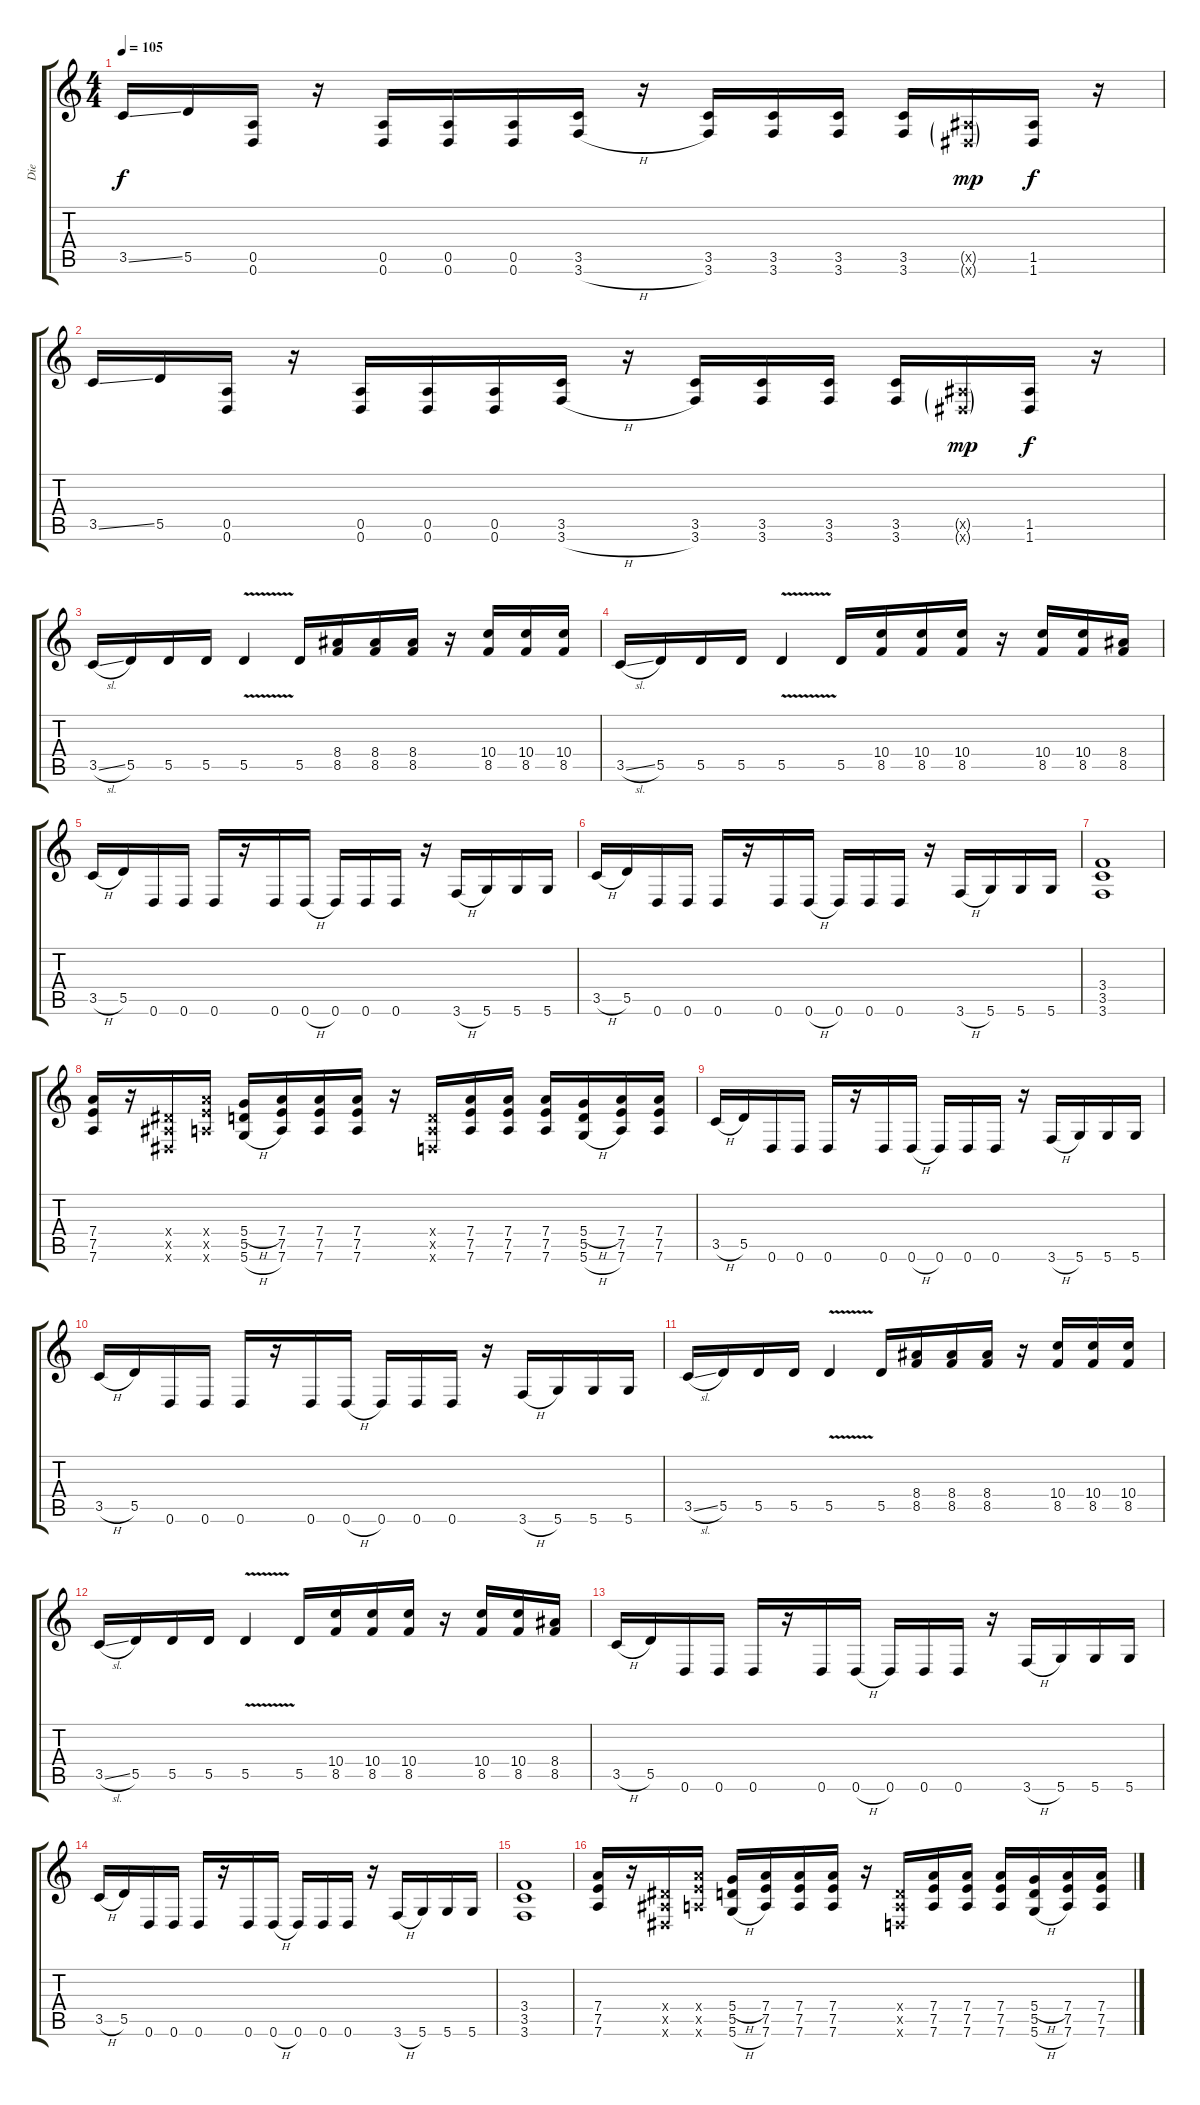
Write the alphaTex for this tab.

\track ("Die" "Die") {instrument distortionguitar}
\staff {score tabs}
\tuning (E4 B3 G3 D3 A2 D2) {hide}
\ts (4 4)
\tempo 105
\clef g2
\ks c
3.5{ss}.16{dy f} 5.5.16 (0.5 0.6).16 r.16 (0.5 0.6).16 (0.5 0.6).16 (0.5 0.6).16 (3.5 3.6{h}).16 r.16 (3.5 3.6).16 (3.5 3.6).16 (3.5 3.6).16 (3.5 3.6).16 (1.5{g x} 1.6{g x}).16{dy mp} (1.5 1.6).16{dy f} r.16 |
3.5{ss}.16 5.5.16 (0.5 0.6).16 r.16 (0.5 0.6).16 (0.5 0.6).16 (0.5 0.6).16 (3.5 3.6{h}).16 r.16 (3.5 3.6).16 (3.5 3.6).16 (3.5 3.6).16 (3.5 3.6).16 (1.5{g x} 1.6{g x}).16{dy mp} (1.5 1.6).16{dy f} r.16 |
3.5{sl}.16 5.5.16 5.5.16 5.5.16 5.5{v}.4 5.5.16 (8.4 8.5).16 (8.4 8.5).16 (8.4 8.5).16 r.16 (10.4 8.5).16 (10.4 8.5).16 (10.4 8.5).16 |
3.5{sl}.16 5.5.16 5.5.16 5.5.16 5.5{v}.4 5.5.16 (10.4 8.5).16 (10.4 8.5).16 (10.4 8.5).16 r.16 (10.4 8.5).16 (10.4 8.5).16 (8.4 8.5).16 |
3.5{h}.16 5.5.16 0.6.16 0.6.16 0.6.16 r.16 0.6.16 0.6{h}.16 0.6.16 0.6.16 0.6.16 r.16 3.6{h}.16 5.6.16 5.6.16 5.6.16 |
3.5{h}.16 5.5.16 0.6.16 0.6.16 0.6.16 r.16 0.6.16 0.6{h}.16 0.6.16 0.6.16 0.6.16 r.16 3.6{h}.16 5.6.16 5.6.16 5.6.16 |
(3.4 3.5 3.6).1 |
(7.4 7.5 7.6).16 r.16 (1.4{x} 1.5{x} 1.6{x}).16 (7.4{x} 7.5{x} 7.6{x}).16 (5.4{h} 5.5 5.6{h}).16 (7.4 7.5 7.6).16 (7.4 7.5 7.6).16 (7.4 7.5 7.6).16 r.16 (0.4{x} 0.5{x} 0.6{x}).16 (7.4 7.5 7.6).16 (7.4 7.5 7.6).16 (7.4 7.5 7.6).16 (5.4{h} 5.5 5.6{h}).16 (7.4 7.5 7.6).16 (7.4 7.5 7.6).16 |
3.5{h}.16 5.5.16 0.6.16 0.6.16 0.6.16 r.16 0.6.16 0.6{h}.16 0.6.16 0.6.16 0.6.16 r.16 3.6{h}.16 5.6.16 5.6.16 5.6.16 |
3.5{h}.16 5.5.16 0.6.16 0.6.16 0.6.16 r.16 0.6.16 0.6{h}.16 0.6.16 0.6.16 0.6.16 r.16 3.6{h}.16 5.6.16 5.6.16 5.6.16 |
3.5{sl}.16 5.5.16 5.5.16 5.5.16 5.5{v}.4 5.5.16 (8.4 8.5).16 (8.4 8.5).16 (8.4 8.5).16 r.16 (10.4 8.5).16 (10.4 8.5).16 (10.4 8.5).16 |
3.5{sl}.16 5.5.16 5.5.16 5.5.16 5.5{v}.4 5.5.16 (10.4 8.5).16 (10.4 8.5).16 (10.4 8.5).16 r.16 (10.4 8.5).16 (10.4 8.5).16 (8.4 8.5).16 |
3.5{h}.16 5.5.16 0.6.16 0.6.16 0.6.16 r.16 0.6.16 0.6{h}.16 0.6.16 0.6.16 0.6.16 r.16 3.6{h}.16 5.6.16 5.6.16 5.6.16 |
3.5{h}.16 5.5.16 0.6.16 0.6.16 0.6.16 r.16 0.6.16 0.6{h}.16 0.6.16 0.6.16 0.6.16 r.16 3.6{h}.16 5.6.16 5.6.16 5.6.16 |
(3.4 3.5 3.6).1 |
(7.4 7.5 7.6).16 r.16 (1.4{x} 1.5{x} 1.6{x}).16 (7.4{x} 7.5{x} 7.6{x}).16 (5.4{h} 5.5 5.6{h}).16 (7.4 7.5 7.6).16 (7.4 7.5 7.6).16 (7.4 7.5 7.6).16 r.16 (0.4{x} 0.5{x} 0.6{x}).16 (7.4 7.5 7.6).16 (7.4 7.5 7.6).16 (7.4 7.5 7.6).16 (5.4{h} 5.5 5.6{h}).16 (7.4 7.5 7.6).16 (7.4 7.5 7.6).16
